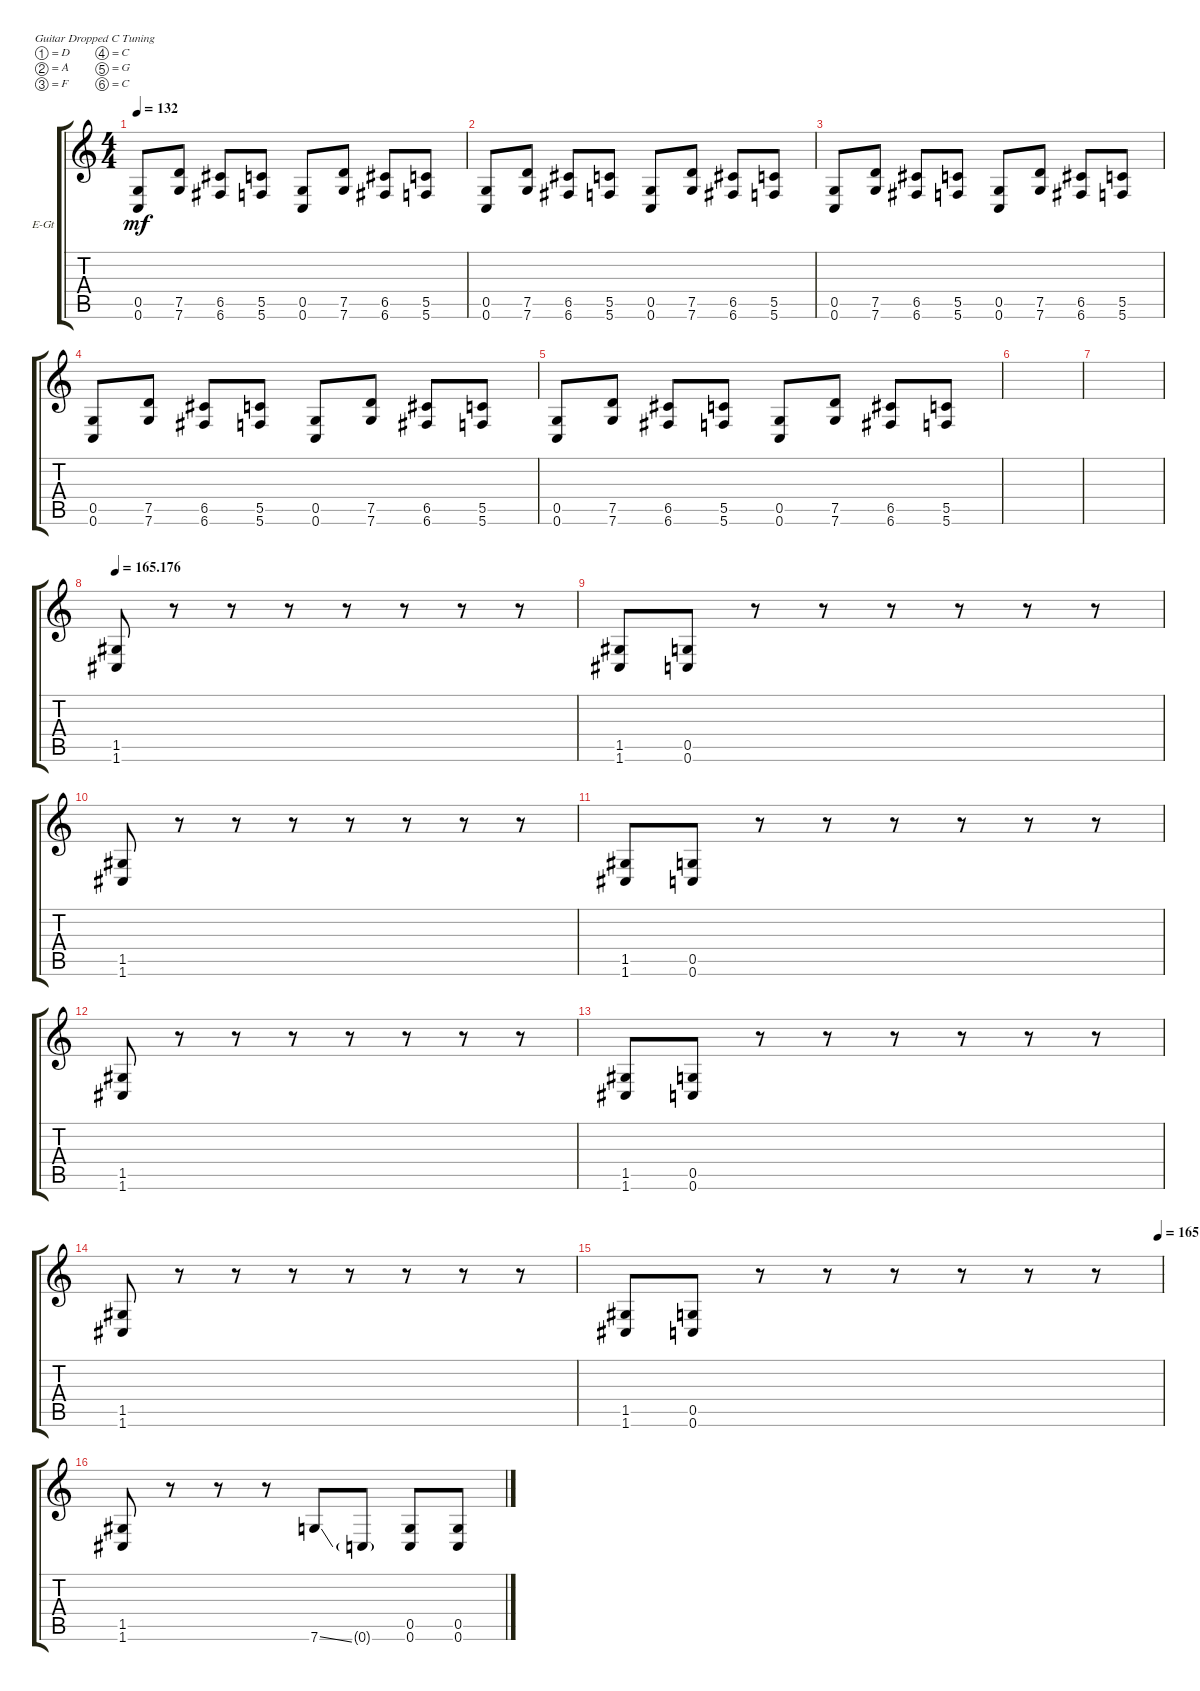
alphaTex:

\defaultSystemsLayout 4
\bracketExtendMode groupsimilarinstruments
\firstSystemTrackNameOrientation horizontal
\otherSystemsTrackNameOrientation horizontal
\track ("Electric Guitar" "E-Gt") {instrument overdrivenguitar}
\staff {score tabs}
\tuning (D4 A3 F3 C3 G2 C2)
\ts (4 4)
\tempo 132
\clef g2
\ks c
(0.6 0.5).8{dy mf} (7.5 7.6).8 (6.6 6.5).8 (5.5 5.6).8 (0.6 0.5).8 (7.5 7.6).8 (6.6 6.5).8 (5.5 5.6).8 |
(0.6 0.5).8 (7.5 7.6).8 (6.6 6.5).8 (5.5 5.6).8 (0.6 0.5).8 (7.5 7.6).8 (6.6 6.5).8 (5.5 5.6).8 |
(0.6 0.5).8 (7.5 7.6).8 (6.6 6.5).8 (5.5 5.6).8 (0.6 0.5).8 (7.5 7.6).8 (6.6 6.5).8 (5.5 5.6).8 |
(0.6 0.5).8 (7.5 7.6).8 (6.6 6.5).8 (5.5 5.6).8 (0.6 0.5).8 (7.5 7.6).8 (6.6 6.5).8 (5.5 5.6).8 |
(0.6 0.5).8 (7.5 7.6).8 (6.6 6.5).8 (5.5 5.6).8 (0.6 0.5).8 (7.5 7.6).8 (6.6 6.5).8 (5.5 5.6).8 |
|
|
\tempo
165.176 (1.6 1.5).8 r.8 r.8 r.8 r.8 r.8 r.8 r.8 |
(1.5 1.6).8 (0.6 0.5).8 r.8 r.8 r.8 r.8 r.8 r.8 |
(1.6 1.5).8 r.8 r.8 r.8 r.8 r.8 r.8 r.8 |
(1.5 1.6).8 (0.6 0.5).8 r.8 r.8 r.8 r.8 r.8 r.8 |
(1.6 1.5).8 r.8 r.8 r.8 r.8 r.8 r.8 r.8 |
(1.5 1.6).8 (0.6 0.5).8 r.8 r.8 r.8 r.8 r.8 r.8 |
(1.6 1.5).8 r.8 r.8 r.8 r.8 r.8 r.8 r.8 |
\tempo (165 0.99375)
(1.5 1.6).8 (0.6 0.5).8 r.8 r.8 r.8 r.8 r.8 r.8 |
(1.5 1.6).8 r.8 r.8 r.8 7.6{ss}.8 0.6{g}.8 (0.6 0.5).8 (0.5 0.6).8
